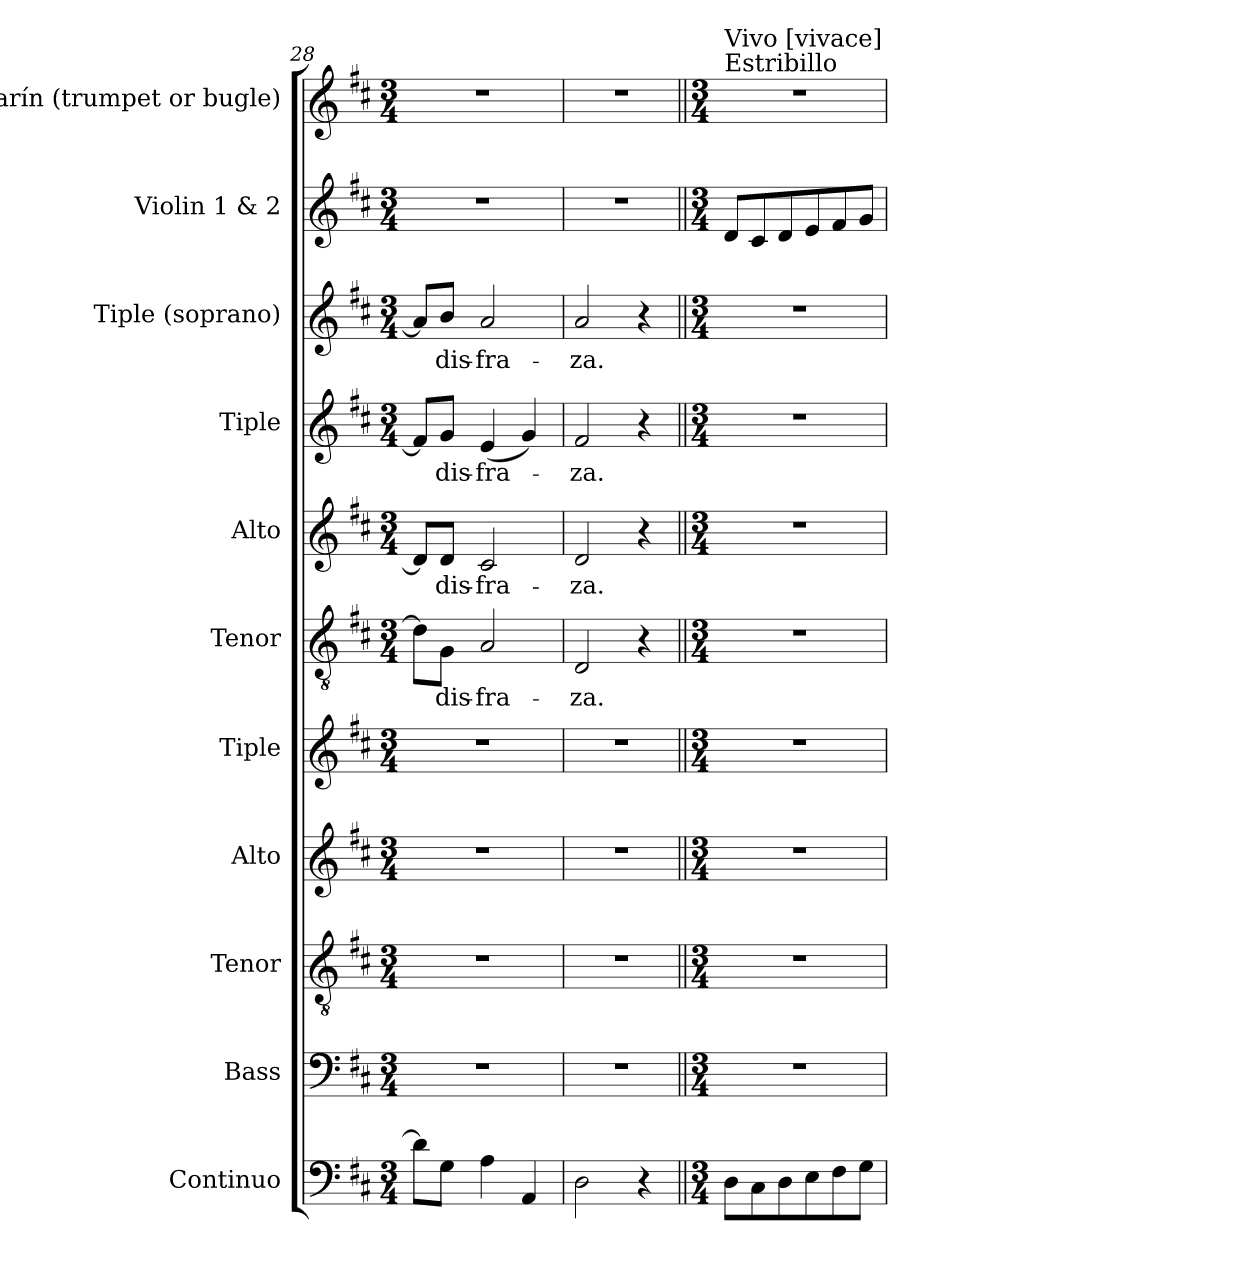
**kern	**kern	**kern	**kern	**kern	**kern	**text	**kern	**text	**kern	**text	**kern	**text	**kern	**kern
*part11	*part10	*part9	*part8	*part7	*part6	*part6	*part5	*part5	*part4	*part4	*part3	*part3	*part2	*part1
*staff11	*staff10	*staff9	*staff8	*staff7	*staff6	*staff6	*staff5	*staff5	*staff4	*staff4	*staff3	*staff3	*staff2	*staff1
*I"Continuo	*I"Bass	*I"Tenor	*I"Alto	*I"Tiple	*I"Tenor	*	*I"Alto	*	*I"Tiple	*	*I"Tiple (soprano)	*	*I"Violin 1  & 2	*I"Clarín (trumpet or bugle)
*I'Cont.	*I'B.	*I'T.	*I'A.	*	*I'T.	*	*I'A.	*	*	*	*I'S.	*	*	*I'Tr.
*clefF4	*clefF4	*clefGv2	*clefG2	*clefG2	*clefGv2	*	*clefG2	*	*clefG2	*	*clefG2	*	*clefG2	*clefG2
*	*	*ITrd7c12	*	*	*ITrd7c12	*	*	*	*	*	*	*	*	*
*k[f#c#]	*k[f#c#]	*k[f#c#]	*k[f#c#]	*k[f#c#]	*k[f#c#]	*	*k[f#c#]	*	*k[f#c#]	*	*k[f#c#]	*	*k[f#c#]	*k[f#c#]
*D:	*D:	*D:	*D:	*D:	*D:	*	*D:	*	*D:	*	*D:	*	*D:	*D:
*M3/4	*M3/4	*M3/4	*M3/4	*M3/4	*M3/4	*	*M3/4	*	*M3/4	*	*M3/4	*	*M3/4	*M3/4
=28	=28	=28	=28	=28	=28	=28	=28	=28	=28	=28	=28	=28	=28	=28
!	!LO:N:vis=1	!LO:N:vis=1	!LO:N:vis=1	!LO:N:vis=1	!	!	!	!	!	!	!	!	!LO:N:vis=1	!LO:N:vis=1
8di\L]	2.r	2.r	2.r	2.r	8Di\L]	.	8di/L]	.	8f#i/L]	.	8ai/L]	.	2.r	2.r
!	!	!	!	!	!	!LO:LY:b:color=#000000	!	!	!	!	!	!	!	!
!	!	!	!	!	!	!	!	!LO:LY:b:color=#000000	!	!	!	!	!	!
!	!	!	!	!	!	!	!	!	!	!LO:LY:b:color=#000000	!	!	!	!
!	!	!	!	!	!	!	!	!	!	!	!	!LO:LY:b:color=#000000	!	!
8Gi\J	.	.	.	.	8GGi\J	dis-	8di/J	dis-	8gi/J	dis-	8bi/J	dis-	.	.
!	!	!	!	!	!	!LO:LY:b:color=#000000	!	!	!	!	!	!	!	!
!	!	!	!	!	!	!	!	!LO:LY:b:color=#000000	!	!	!	!	!	!
!	!	!	!	!	!	!	!	!	!	!LO:LY:b:color=#000000	!	!	!	!
!	!	!	!	!	!	!	!	!	!	!	!	!LO:LY:b:color=#000000	!	!
4Ai\	.	.	.	.	2AAi/	-fra-	2c#i/	-fra-	(4ei/	-fra-	2ai/	-fra-	.	.
4AAi/	.	.	.	.	.	.	.	.	4gi/)	.	.	.	.	.
=29	=29	=29	=29	=29	=29	=29	=29	=29	=29	=29	=29	=29	=29	=29
!	!LO:N:vis=1	!LO:N:vis=1	!LO:N:vis=1	!LO:N:vis=1	!	!	!	!	!	!	!	!	!	!
!	!	!	!	!	!	!LO:LY:b:color=#000000	!	!	!	!	!	!	!	!
!	!	!	!	!	!	!	!	!LO:LY:b:color=#000000	!	!	!	!	!	!
!	!	!	!	!	!	!	!	!	!	!LO:LY:b:color=#000000	!	!	!	!
!	!	!	!	!	!	!	!	!	!	!	!	!LO:LY:b:color=#000000	!LO:N:vis=1	!LO:N:vis=1
2Di\	2.r	2.r	2.r	2.r	2DDi/	-za.	2di/	-za.	2f#i/	-za.	2ai/	-za.	2.r	2.r
4r	.	.	.	.	4r	.	4r	.	4r	.	4r	.	.	.
!!LO:PB:g=z
=30||	=30||	=30||	=30||	=30||	=30||	=30||	=30||	=30||	=30||	=30||	=30||	=30||	=30||	=30||
*M3/4	*M3/4	*M3/4	*M3/4	*M3/4	*M3/4	*	*M3/4	*	*M3/4	*	*M3/4	*	*M3/4	*M3/4
!	!	!	!	!	!	!	!	!	!	!	!	!	!	!LO:TX:a:t=Estribillo
!	!	!	!	!	!	!	!	!	!	!	!	!	!	!LO:TX:t=Vivo [vivace]
!	!LO:N:vis=1	!LO:N:vis=1	!LO:N:vis=1	!LO:N:vis=1	!LO:N:vis=1	!	!LO:N:vis=1	!	!LO:N:vis=1	!	!LO:N:vis=1	!	!	!LO:N:vis=1
8Di\L	2.r	2.r	2.r	2.r	2.r	.	2.r	.	2.r	.	2.r	.	8di/L	2.r
8C#i\	.	.	.	.	.	.	.	.	.	.	.	.	8c#i/	.
8Di\	.	.	.	.	.	.	.	.	.	.	.	.	8di/	.
8Ei\	.	.	.	.	.	.	.	.	.	.	.	.	8ei/	.
8F#i\	.	.	.	.	.	.	.	.	.	.	.	.	8f#i/	.
8Gi\J	.	.	.	.	.	.	.	.	.	.	.	.	8gi/J	.
=	=	=	=	=	=	=	=	=	=	=	=	=	=	=
*-	*-	*-	*-	*-	*-	*-	*-	*-	*-	*-	*-	*-	*-	*-
